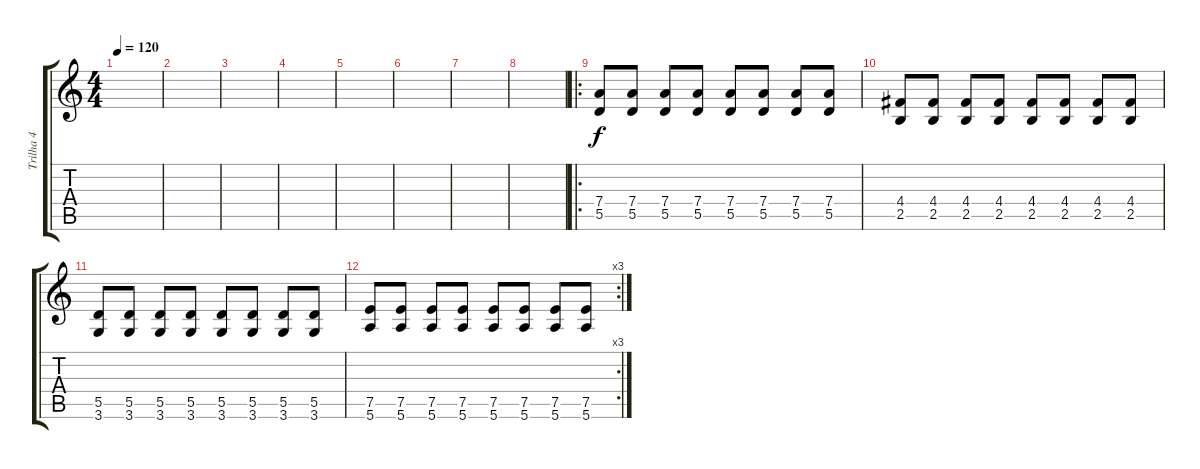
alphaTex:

\track ("Trilha 4" "Trilha 4") {instrument overdrivenguitar}
\staff {score tabs}
\tuning (E4 B3 G3 D3 A2 E2) {hide}
\ts (4 4)
\tempo 120
\clef g2
\ks c
|
|
|
|
|
|
|
|
\ro
(7.4 5.5).8 (7.4 5.5).8 (7.4 5.5).8 (7.4 5.5).8 (7.4 5.5).8 (7.4 5.5).8 (7.4 5.5).8 (7.4 5.5).8 |
(4.4 2.5).8 (4.4 2.5).8 (4.4 2.5).8 (4.4 2.5).8 (4.4 2.5).8 (4.4 2.5).8 (4.4 2.5).8 (4.4 2.5).8 |
(5.5 3.6).8 (5.5 3.6).8 (5.5 3.6).8 (5.5 3.6).8 (5.5 3.6).8 (5.5 3.6).8 (5.5 3.6).8 (5.5 3.6).8 |
\rc 3
(7.5 5.6).8 (7.5 5.6).8 (7.5 5.6).8 (7.5 5.6).8 (7.5 5.6).8 (7.5 5.6).8 (7.5 5.6).8 (7.5 5.6).8
